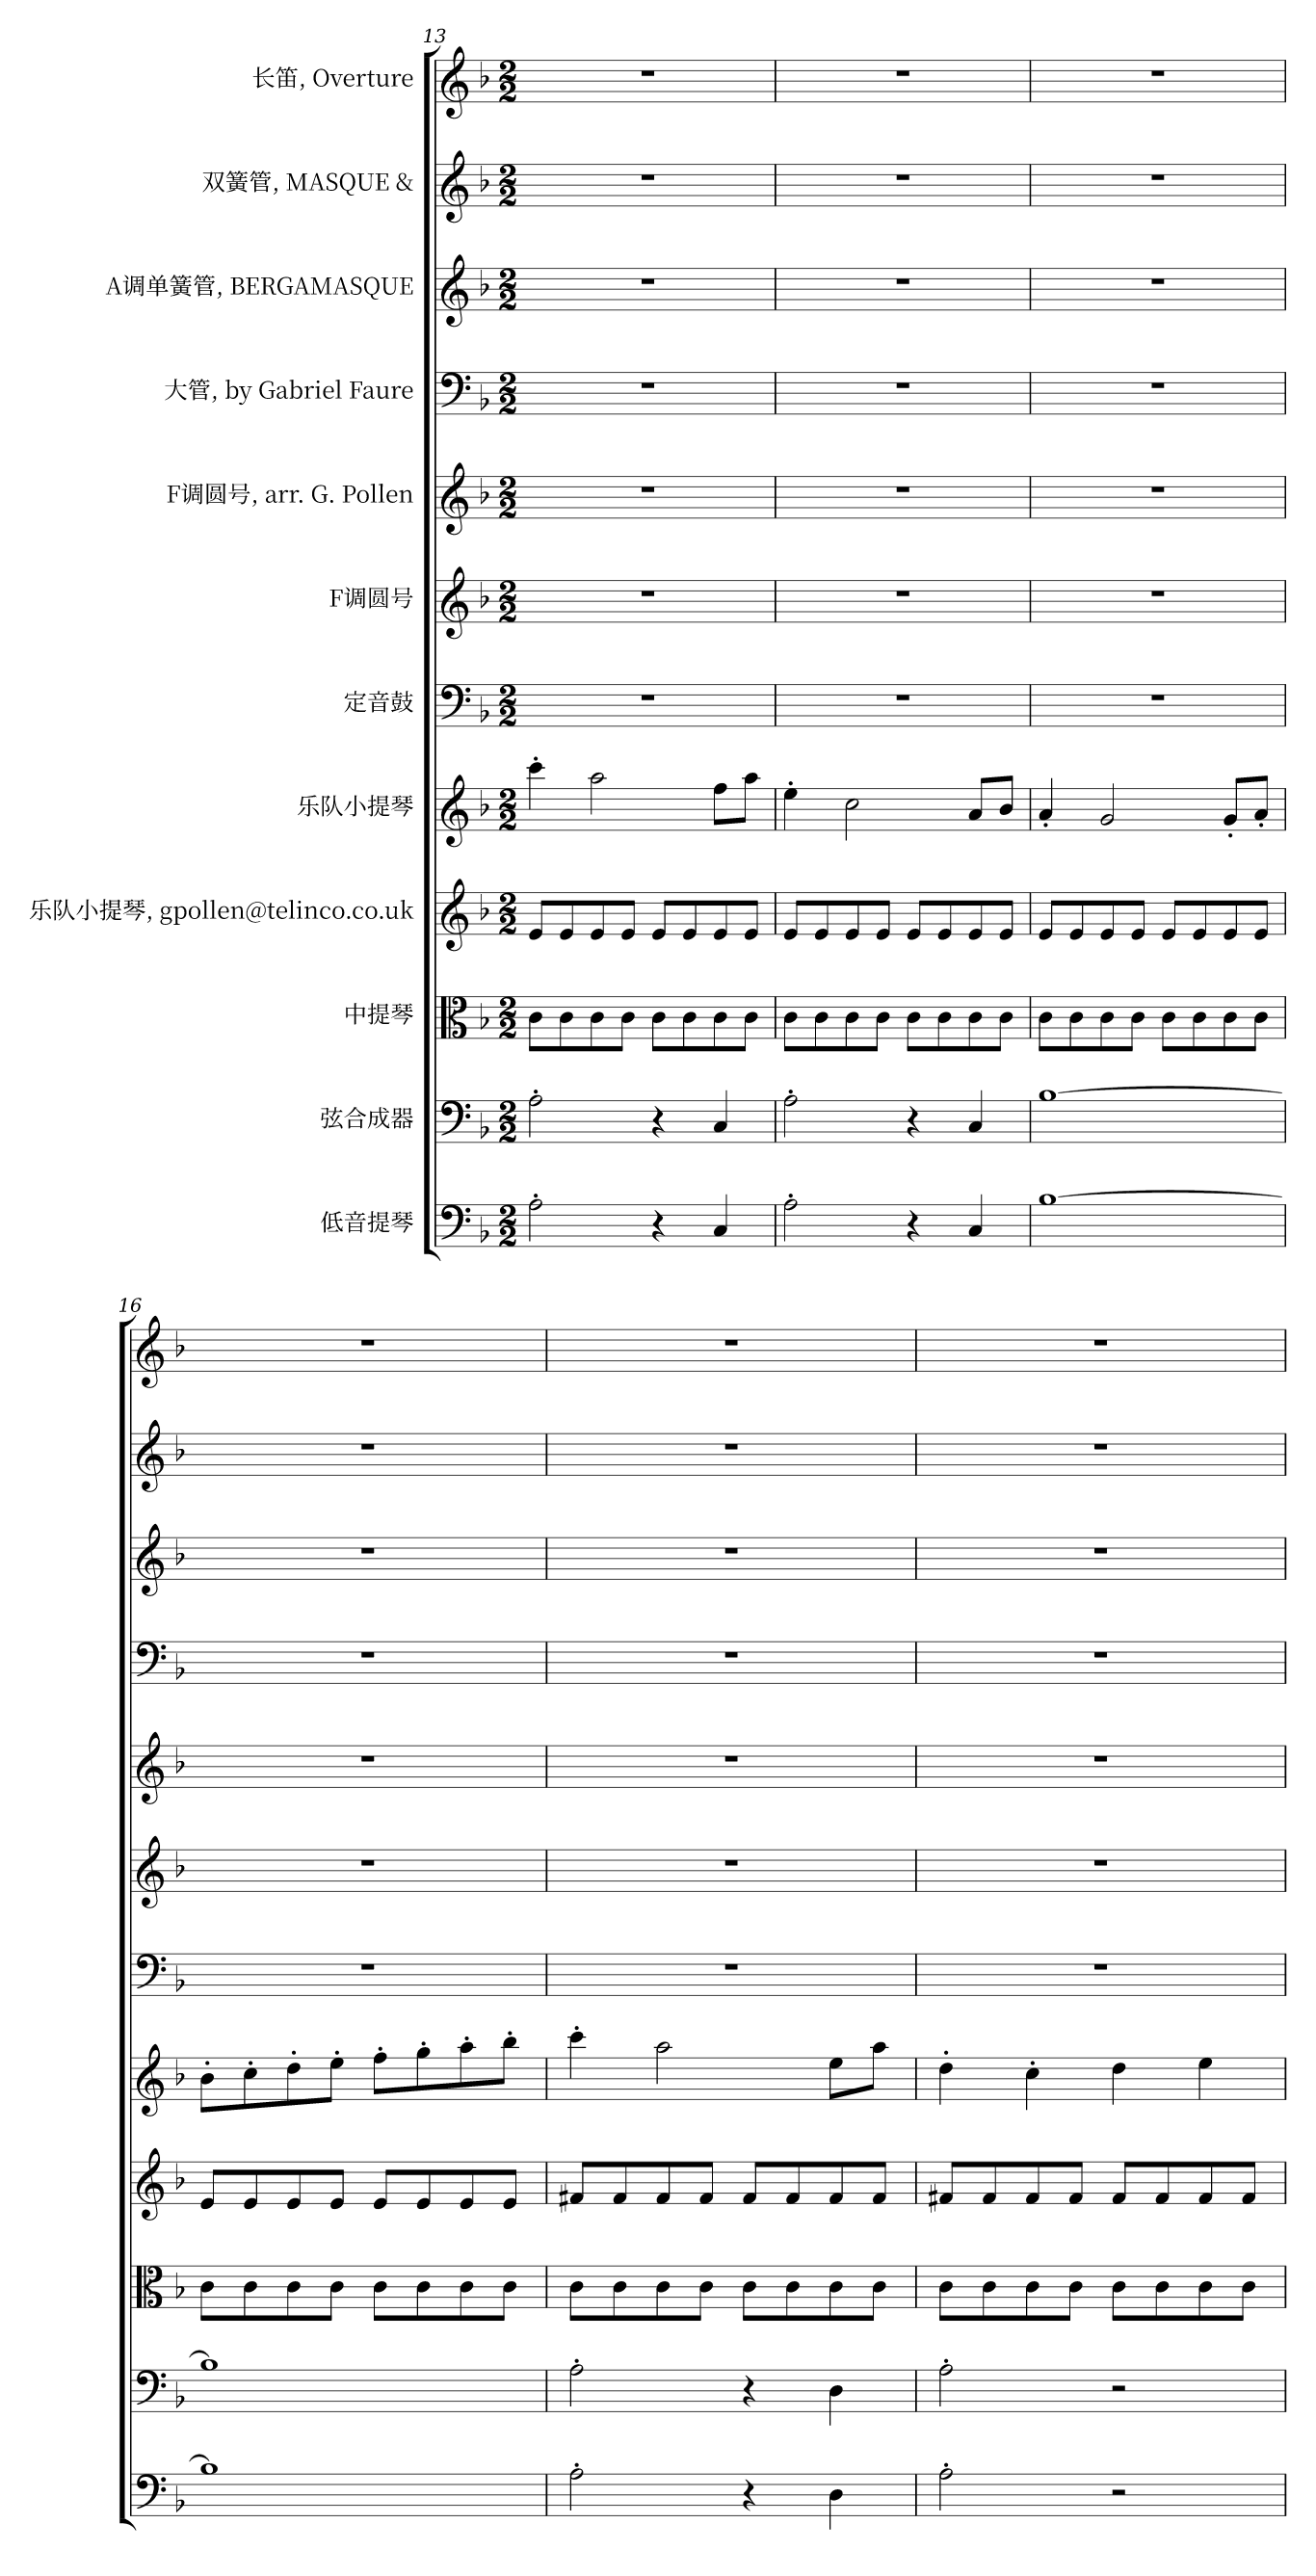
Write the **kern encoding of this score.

**kern	**kern	**kern	**kern	**kern	**kern	**kern	**kern	**kern	**kern	**kern	**kern
*part12	*part11	*part10	*part9	*part8	*part7	*part6	*part5	*part4	*part3	*part2	*part1
*staff12	*staff11	*staff10	*staff9	*staff8	*staff7	*staff6	*staff5	*staff4	*staff3	*staff2	*staff1
*I"低音提琴	*I"弦合成器	*I"中提琴	*I"乐队小提琴, gpollen@telinco.co.uk	*I"乐队小提琴	*I"定音鼓	*I"F调圆号	*I"F调圆号, arr. G. Pollen	*I"大管, by Gabriel Faure	*I"A调单簧管, BERGAMASQUE	*I"双簧管, MASQUE &amp;	*I"长笛, Overture
*clefF4	*clefF4	*clefC3	*clefG2	*clefG2	*clefF4	*clefG2	*clefG2	*clefF4	*clefG2	*clefG2	*clefG2
*ITrd7c12	*	*	*	*	*	*ITrd4c7	*ITrd4c7	*	*ITrd2c3	*	*
*k[b-]	*k[b-]	*k[b-]	*k[b-]	*k[b-]	*k[b-]	*k[b-e-]	*k[b-e-]	*k[b-]	*k[f#c#]	*k[b-]	*k[b-]
*M2/2	*M2/2	*M2/2	*M2/2	*M2/2	*M2/2	*M2/2	*M2/2	*M2/2	*M2/2	*M2/2	*M2/2
=13	=13	=13	=13	=13	=13	=13	=13	=13	=13	=13	=13
2AA'\	2A'\	8c\L	8e/L	4ccc'\	1r	1r	1r	1r	1r	1r	1r
.	.	8c\	8e/	.	.	.	.	.	.	.	.
.	.	8c\	8e/	2aa\	.	.	.	.	.	.	.
.	.	8c\J	8e/J	.	.	.	.	.	.	.	.
4r	4r	8c\L	8e/L	.	.	.	.	.	.	.	.
.	.	8c\	8e/	.	.	.	.	.	.	.	.
4CC/	4C/	8c\	8e/	8ff\L	.	.	.	.	.	.	.
.	.	8c\J	8e/J	8aa\J	.	.	.	.	.	.	.
!!LO:PB:g=z
=14	=14	=14	=14	=14	=14	=14	=14	=14	=14	=14	=14
2AA'\	2A'\	8c\L	8e/L	4ee'\	1r	1r	1r	1r	1r	1r	1r
.	.	8c\	8e/	.	.	.	.	.	.	.	.
.	.	8c\	8e/	2cc\	.	.	.	.	.	.	.
.	.	8c\J	8e/J	.	.	.	.	.	.	.	.
4r	4r	8c\L	8e/L	.	.	.	.	.	.	.	.
.	.	8c\	8e/	.	.	.	.	.	.	.	.
4CC/	4C/	8c\	8e/	8a/L	.	.	.	.	.	.	.
.	.	8c\J	8e/J	8b-/J	.	.	.	.	.	.	.
=15	=15	=15	=15	=15	=15	=15	=15	=15	=15	=15	=15
[1BB-	[1B-	8c\L	8e/L	4a'/	1r	1r	1r	1r	1r	1r	1r
.	.	8c\	8e/	.	.	.	.	.	.	.	.
.	.	8c\	8e/	2g/	.	.	.	.	.	.	.
.	.	8c\J	8e/J	.	.	.	.	.	.	.	.
.	.	8c\L	8e/L	.	.	.	.	.	.	.	.
.	.	8c\	8e/	.	.	.	.	.	.	.	.
.	.	8c\	8e/	8g'/L	.	.	.	.	.	.	.
.	.	8c\J	8e/J	8a'/J	.	.	.	.	.	.	.
=16	=16	=16	=16	=16	=16	=16	=16	=16	=16	=16	=16
1BB-]	1B-]	8c\L	8e/L	8b-'\L	1r	1r	1r	1r	1r	1r	1r
.	.	8c\	8e/	8cc'\	.	.	.	.	.	.	.
.	.	8c\	8e/	8dd'\	.	.	.	.	.	.	.
.	.	8c\J	8e/J	8ee'\J	.	.	.	.	.	.	.
.	.	8c\L	8e/L	8ff'\L	.	.	.	.	.	.	.
.	.	8c\	8e/	8gg'\	.	.	.	.	.	.	.
.	.	8c\	8e/	8aa'\	.	.	.	.	.	.	.
.	.	8c\J	8e/J	8bb-'\J	.	.	.	.	.	.	.
=17	=17	=17	=17	=17	=17	=17	=17	=17	=17	=17	=17
2AA'\	2A'\	8c\L	8f#X/L	4ccc'\	1r	1r	1r	1r	1r	1r	1r
.	.	8c\	8f#/	.	.	.	.	.	.	.	.
.	.	8c\	8f#/	2aa\	.	.	.	.	.	.	.
.	.	8c\J	8f#/J	.	.	.	.	.	.	.	.
4r	4r	8c\L	8f#/L	.	.	.	.	.	.	.	.
.	.	8c\	8f#/	.	.	.	.	.	.	.	.
4DD\	4D\	8c\	8f#/	8ee\L	.	.	.	.	.	.	.
.	.	8c\J	8f#/J	8aa\J	.	.	.	.	.	.	.
=18	=18	=18	=18	=18	=18	=18	=18	=18	=18	=18	=18
2AA'\	2A'\	8c\L	8f#X/L	4dd'\	1r	1r	1r	1r	1r	1r	1r
.	.	8c\	8f#/	.	.	.	.	.	.	.	.
.	.	8c\	8f#/	4cc'\	.	.	.	.	.	.	.
.	.	8c\J	8f#/J	.	.	.	.	.	.	.	.
2r	2r	8c\L	8f#/L	4dd\	.	.	.	.	.	.	.
.	.	8c\	8f#/	.	.	.	.	.	.	.	.
.	.	8c\	8f#/	4ee\	.	.	.	.	.	.	.
.	.	8c\J	8f#/J	.	.	.	.	.	.	.	.
=	=	=	=	=	=	=	=	=	=	=	=
*-	*-	*-	*-	*-	*-	*-	*-	*-	*-	*-	*-
